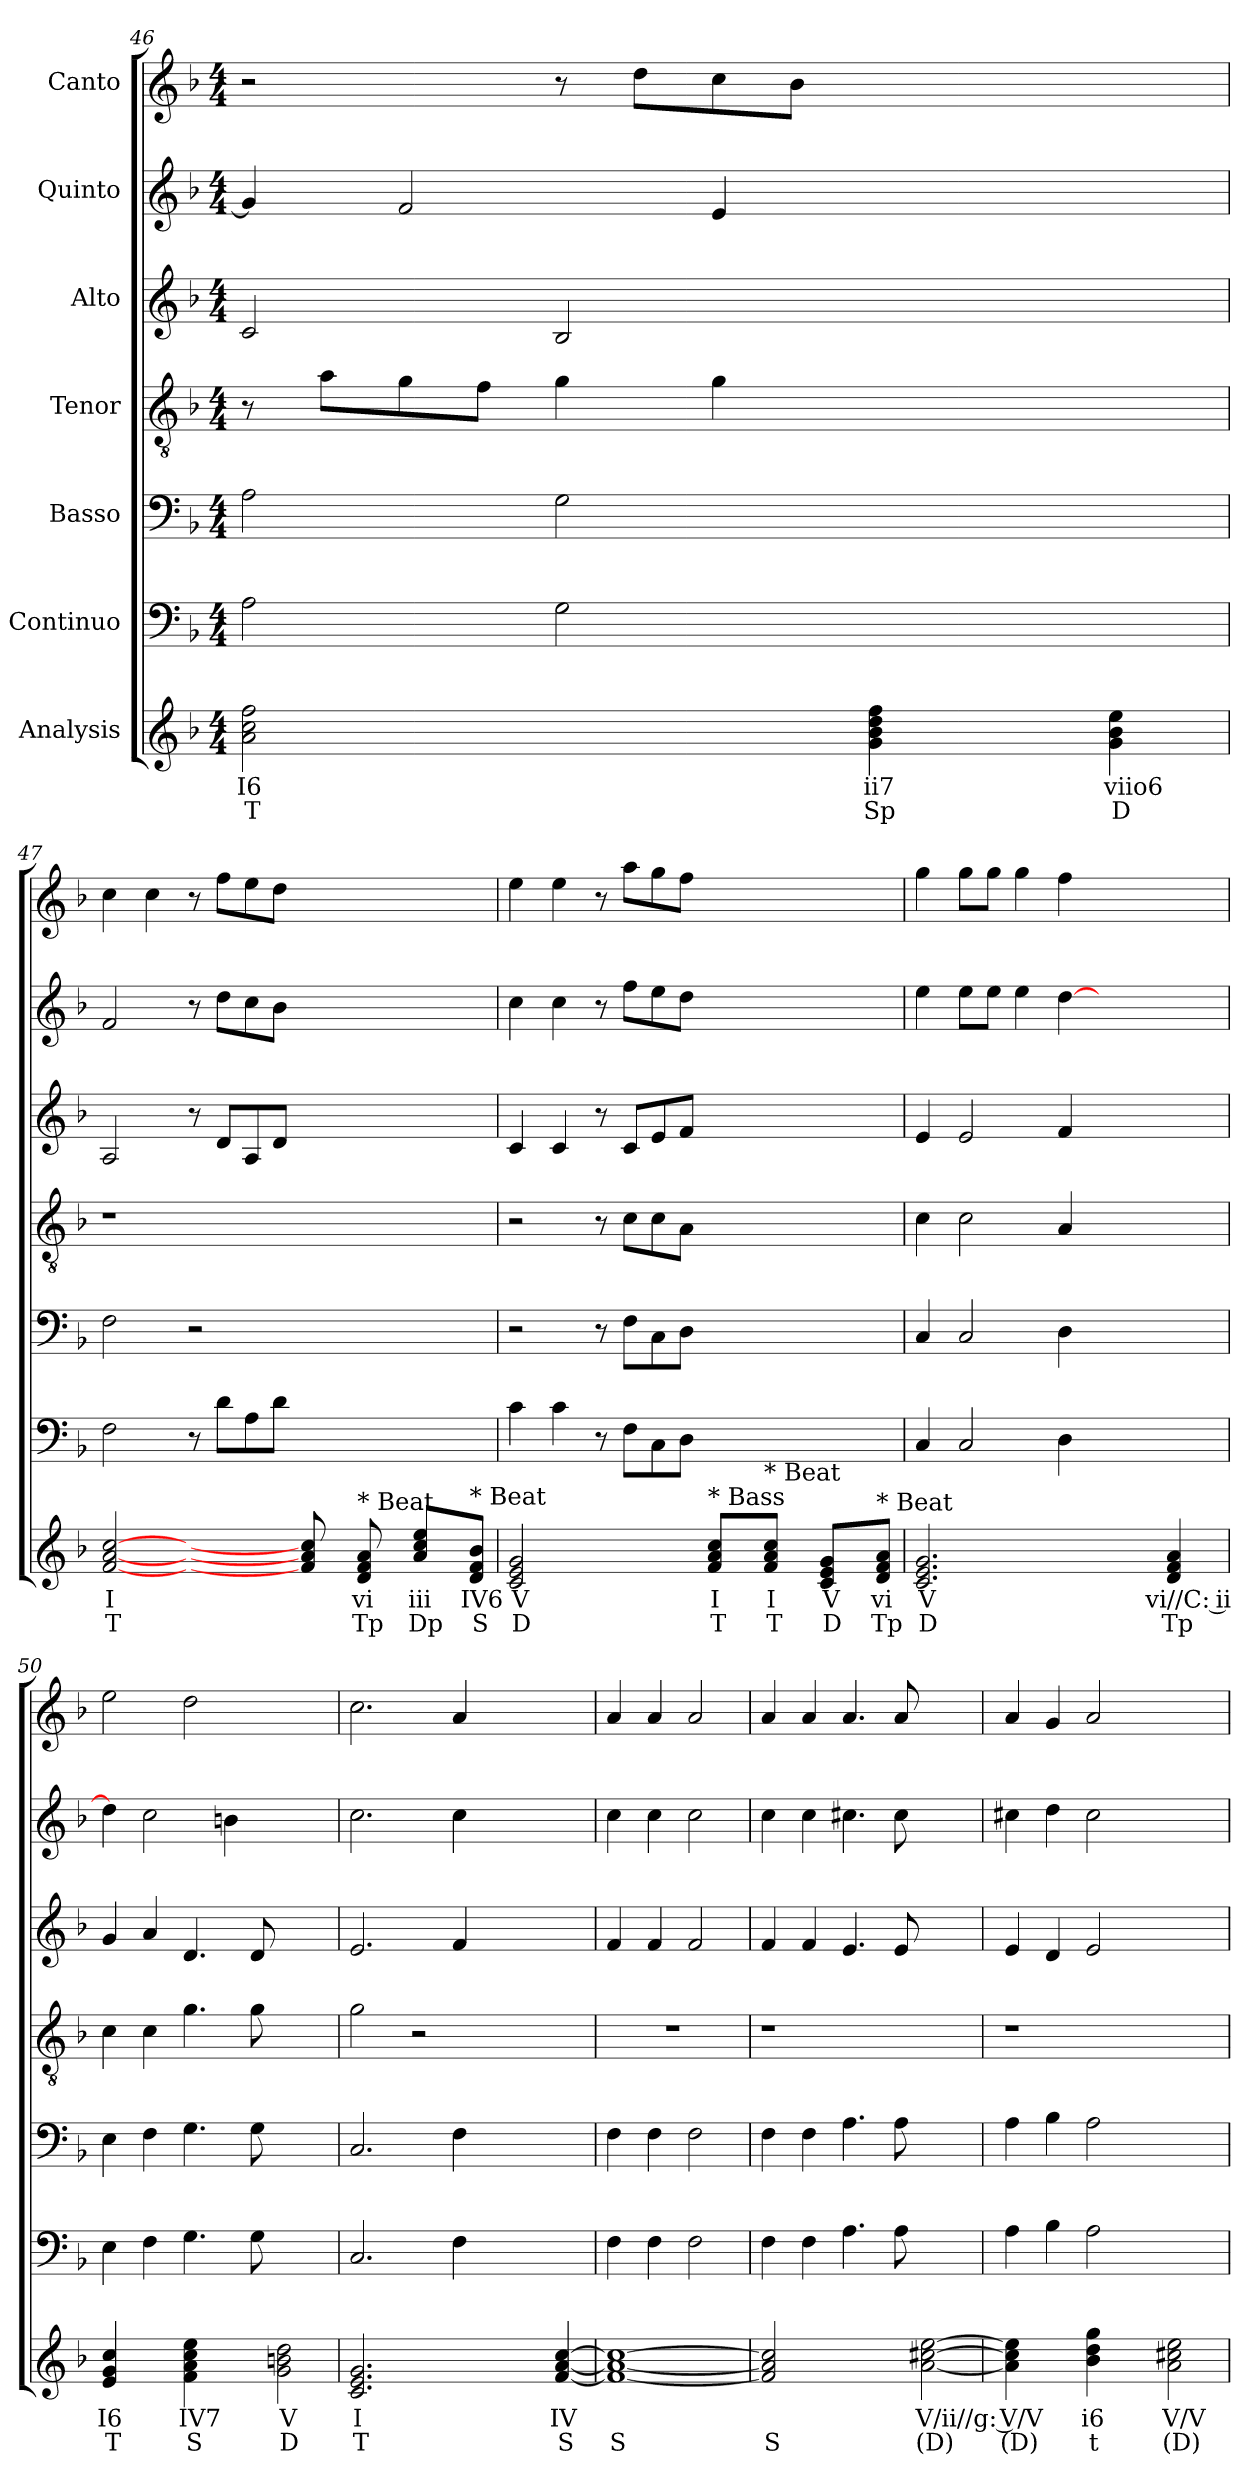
**kern	**text	**text	**kern	**kern	**kern	**kern	**kern	**kern
*part7	*part7	*part7	*part6	*part5	*part4	*part3	*part2	*part1
*staff7	*staff7	*staff7	*staff6	*staff5	*staff4	*staff3	*staff2	*staff1
*I"Analysis	*	*	*I"Continuo	*I"Basso	*I"Tenor	*I"Alto	*I"Quinto	*I"Canto
*	*	*	*clefF4	*clefF4	*clefGv2	*clefG2	*clefG2	*clefG2
*k[b-]	*	*	*k[b-]	*k[b-]	*k[b-]	*k[b-]	*k[b-]	*k[b-]
*	*	*	*F:	*F:	*F:	*F:	*F:	*F:
*M4/4	*	*	*M4/4	*M4/4	*M4/4	*M4/4	*M4/4	*M4/4
=46	=46	=46	=46	=46	=46	=46	=46	=46
2a 2cc 2ff	I6	T	2A\	2A\	8r	2c/	4g/]	2r
.	.	.	.	.	8a\L	.	.	.
.	.	.	.	.	8g\	.	2f/	.
.	.	.	.	.	8f\J	.	.	.
2ryy	.	.	2G\	2G\	4g\	2B-/	.	8r
.	.	.	.	.	.	.	.	8dd\L
.	.	.	.	.	4g\	.	4e/	8cc\
.	.	.	.	.	.	.	.	8b-\J
4g 4b- 4dd 4ff	ii7	Sp	2.ryy	2.ryy	2.ryy	2.ryy	2.ryy	2.ryy
4ryy	.	.	.	.	.	.	.	.
4g 4b- 4ee	viio6	D	.	.	.	.	.	.
=47	=47	=47	=47	=47	=47	=47	=47	=47
[2f [2a [2cc	I	T	2F\	2F\	1r	2A/	2f/	4cc\
.	.	.	.	.	.	.	.	4cc\
2ryy	.	.	8r	2r	.	8r	8r	8r
.	.	.	8d\L	.	.	8d/L	8dd\L	8ff\L
.	.	.	8A\	.	.	8A/	8cc\	8ee\
.	.	.	8d\J	.	.	8d/J	8b-\J	8dd\J
8f] 8a] 8cc]	.	.	2..ryy	2..ryy	2..ryy	2..ryy	2..ryy	2..ryy
8ryy	.	.	.	.	.	.	.	.
!LO:TX:a:t=* Beat	!	!	!	!	!	!	!	!
8d 8f 8a	vi	Tp	.	.	.	.	.	.
8ryy	.	.	.	.	.	.	.	.
8a 8cc 8eeL	iii	Dp	.	.	.	.	.	.
8ryy	.	.	.	.	.	.	.	.
!LO:TX:a:t=* Beat	!	!	!	!	!	!	!	!
8d 8f 8b-J	IV6	S	.	.	.	.	.	.
=48	=48	=48	=48	=48	=48	=48	=48	=48
2c 2e 2g	V	D	4c\	2r	2r	4c/	4cc\	4ee\
.	.	.	4c\	.	.	4c/	4cc\	4ee\
2ryy	.	.	8r	8r	8r	8r	8r	8r
.	.	.	8F\L	8F\L	8c\L	8c/L	8ff\L	8aa\L
.	.	.	8C\	8C\	8c\	8e/	8ee\	8gg\
.	.	.	8D\J	8D\J	8A\J	8f/J	8dd\J	8ff\J
!LO:TX:a:t=* Bass	!	!	!	!	!	!	!	!
8f 8a 8ccL	I	T	2..ryy	2..ryy	2..ryy	2..ryy	2..ryy	2..ryy
8ryy	.	.	.	.	.	.	.	.
!LO:TX:a:t=* Beat	!	!	!	!	!	!	!	!
8f 8a 8ccJ	I	T	.	.	.	.	.	.
8ryy	.	.	.	.	.	.	.	.
8c 8e 8gL	V	D	.	.	.	.	.	.
8ryy	.	.	.	.	.	.	.	.
!LO:TX:a:t=* Beat	!	!	!	!	!	!	!	!
8d 8f 8aJ	vi	Tp	.	.	.	.	.	.
=49	=49	=49	=49	=49	=49	=49	=49	=49
2.c 2.e 2.g	V	D	4C/	4C/	4c\	4e/	4ee\	4gg\
.	.	.	2C/	2C/	2c\	2e/	8ee\L	8gg\L
.	.	.	.	.	.	.	8ee\J	8gg\J
.	.	.	.	.	.	.	4ee\	4gg\
2.ryy	.	.	4D\	4D\	4A/	4f/	[4dd\	4ff\
.	.	.	2.ryy	2.ryy	2.ryy	2.ryy	2.ryy	2.ryy
4d 4f 4a	vi//C: ii	Tp	.	.	.	.	.	.
=50	=50	=50	=50	=50	=50	=50	=50	=50
4e 4g 4cc	I6	T	4E\	4E\	4c\	4g/	4dd\]	2ee\
4ryy	.	.	4F\	4F\	4c\	4a/	2cc\	.
4f 4a 4cc 4ee	IV7	S	4.G\	4.G\	4.g\	4.d/	.	2dd\
4ryy	.	.	.	.	.	.	4bn\	.
.	.	.	8G\	8G\	8g\	8d/	.	.
2g 2bn 2dd	V	D	2ryy	2ryy	2ryy	2ryy	2ryy	2ryy
=51	=51	=51	=51	=51	=51	=51	=51	=51
2.c 2.e 2.g	I	T	2.C/	2.C/	2g\	2.e/	2.cc\	2.cc\
.	.	.	.	.	2r	.	.	.
2.ryy	.	.	4F\	4F\	.	4f/	4cc\	4a/
.	.	.	2.ryy	2.ryy	2.ryy	2.ryy	2.ryy	2.ryy
[4f [4a [4cc	IV	S	.	.	.	.	.	.
=52	=52	=52	=52	=52	=52	=52	=52	=52
1f_ 1a_ 1cc_	.	S	4F\	4F\	1r	4f/	4cc\	4a/
.	.	.	4F\	4F\	.	4f/	4cc\	4a/
.	.	.	2F\	2F\	.	2f/	2cc\	2a/
=53	=53	=53	=53	=53	=53	=53	=53	=53
2f] 2a] 2cc]	.	S	4F\	4F\	1r	4f/	4cc\	4a/
.	.	.	4F\	4F\	.	4f/	4cc\	4a/
2ryy	.	.	4.A\	4.A\	.	4.e/	4.cc#X\	4.a/
.	.	.	8A\	8A\	.	8e/	8cc#\	8a/
[2a [2cc#X [2ee	V/ii//g: V/V	(D)	2ryy	2ryy	2ryy	2ryy	2ryy	2ryy
=54	=54	=54	=54	=54	=54	=54	=54	=54
4a] 4cc#] 4ee]	.	(D)	4A\	4A\	1r	4e/	4cc#X\	4a/
4ryy	.	.	4B-\	4B-\	.	4d/	4dd\	4g/
4b- 4dd 4gg	i6	t	2A\	2A\	.	2e/	2cc#\	2a/
4ryy	.	.	.	.	.	.	.	.
2a 2cc#X 2ee	V/V	(D)	2ryy	2ryy	2ryy	2ryy	2ryy	2ryy
=	=	=	=	=	=	=	=	=
*-	*-	*-	*-	*-	*-	*-	*-	*-
